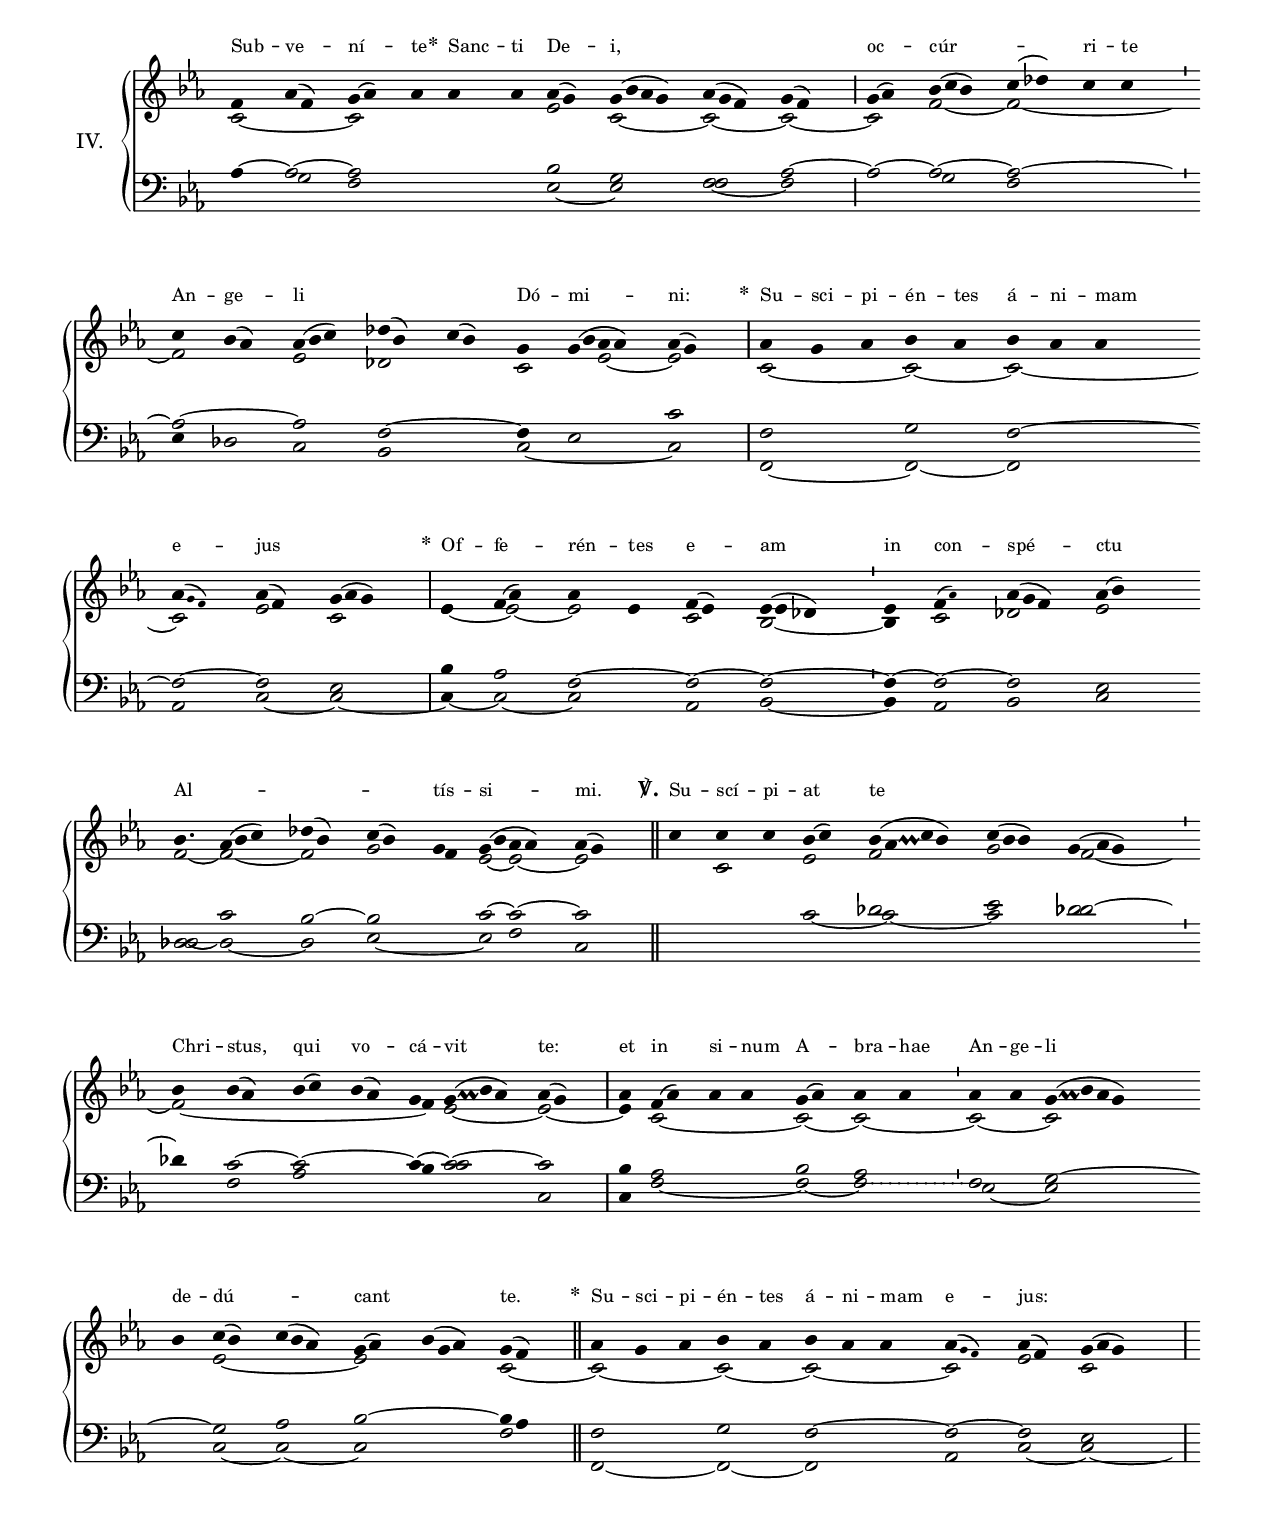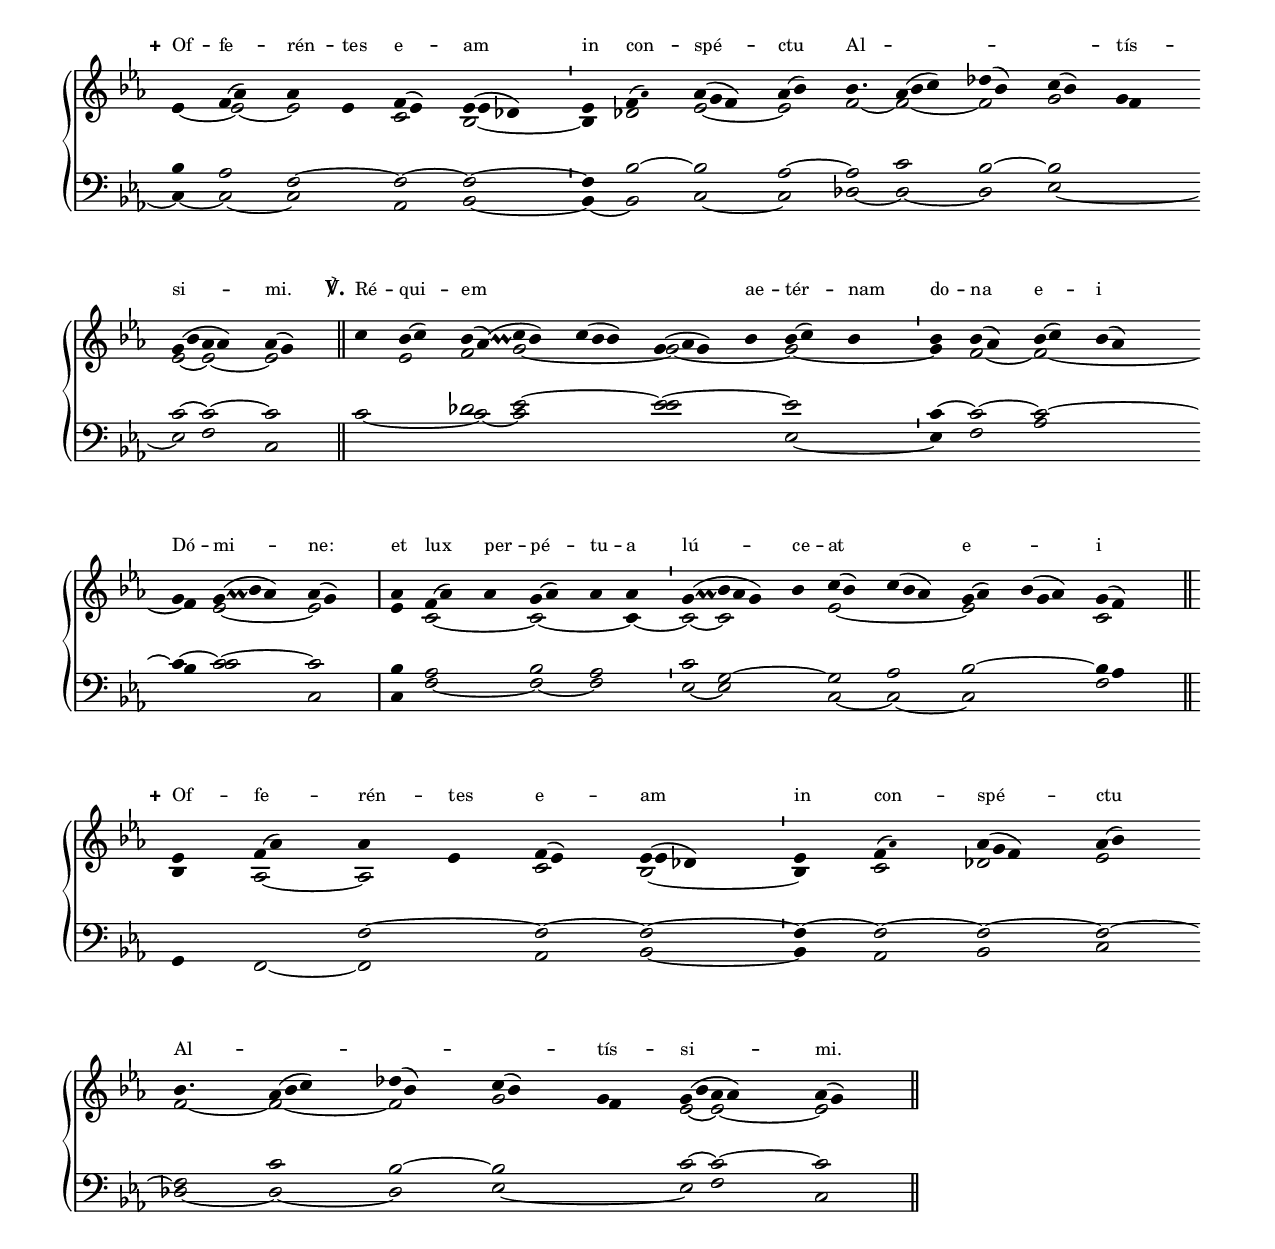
\version "2.22.0"
\include "gregorian.ly"
\include "noh2.ily"

%Proofed 3/15

global = {
  \cadenzaOn
  \override Glissando #'thickness = #2.0
  \set tieWaitForNote = ##t
}

chantText = \lyricmode {
	Sub -- ve -- ní -- te \set stanza = "*"
 Sanc -- ti De -- i, _ _ oc -- cúr -- _ ri -- te An -- ge -- li _ _ Dó -- mi -- ni: \set stanza = "*"
 Su -- sci -- pi -- én -- tes á -- ni -- mam e -- jus _ \set stanza = "*"
 Of -- fe -- rén -- tes e -- am in con -- spé -- ctu Al -- _ _ _ tís -- si -- mi. \set stanza = "℣."
 Su -- scí -- pi -- at te _ _ Chri -- stus, qui vo -- cá -- vit te: et in si -- num A -- bra -- hae An -- ge -- li de -- dú -- _ cant _ te. \set stanza = "*"
 Su -- sci -- pi -- én -- tes á -- ni -- mam e -- jus: _ \set stanza = "+"
 Of -- fe -- rén -- tes e -- am in con -- spé -- ctu Al -- _ _ _ tís -- si -- mi. \set stanza = "℣."
 Ré -- qui -- em _ _ ae -- tér -- nam do -- na e -- i Dó -- mi -- ne: et lux per -- pé -- tu -- a lú -- ce -- at _ e -- _ i \set stanza = "+"
 Of -- fe -- rén -- tes e -- am in con -- spé -- ctu Al -- _ _ _ tís -- si -- mi. 
}

chantMusic = {
  \tieDown
	\key ees \major
f'4 aes'4( f'4) g'4( aes'4) aes'4 

aes'4 aes'4 
aes'4( g'4) g'4( bes'4 aes'4 g'4) aes'4( g'4 f'4) g'4( f'4) 
\divisioMaior
g'4( aes'4) bes'4( c''4 bes'4) c''4( des''4) c''4 c''4 
\bar "" \break

\divisioMinima
c''4 bes'4( aes'4) aes'4( bes'4 c''4) des''4( bes'4) c''4( bes'4) 
g'4 g'4( bes'4 aes'4 aes'4) aes'4( g'4) 
\divisioMaxima
aes'4 g'4 aes'4 bes'4 aes'4 
bes'4 aes'4 aes'4 
\bar "" \break

aes'4( \once \tweak #'font-size #-4 g'4 \once \tweak #'font-size #-4 f'4) aes'4( f'4) g'4( aes'4 g'4) 
\divisioMaxima
ees'4 f'4( aes'4) aes'4 ees'4 
f'4( ees'4) ees'4( ees'4 des'4) 
\divisioMinima
ees'4 
f'4( \once \tweak #'font-size #-4 aes'4) aes'4( g'4 f'4) aes'4( bes'4) 
\bar "" \break

bes'4. aes'4( bes'4 c''4) des''4( bes'4) c''4( bes'4) g'4 g'4( bes'4 aes'4 aes'4) aes'4( g'4) 
\finalis
c''4 c''4 c''4 bes'4( c''4) 
bes'4( aes'4 \quil bes'4 c''4 bes'4) c''4( bes'4 bes'4) g'4( aes'4 g'4) 
\bar "" \break

\divisioMinima
bes'4 bes'4( aes'4) 
bes'4( c''4) 
bes'4( aes'4) g'4 g'4( \quil aes'4 bes'4 aes'4) 
aes'4( g'4) 
\divisioMaxima
aes'4 
f'4( aes'4) 
aes'4 aes'4 
g'4( aes'4) aes'4 aes'4 
\divisioMinima
aes'4 aes'4 g'4( \quil aes'4 bes'4 aes'4 g'4) 
\bar "" \break

bes'4 c''4( bes'4) c''4( bes'4 aes'4) g'4( aes'4) bes'4( g'4 aes'4) 
g'4( f'4) 
\finalis
aes'4 g'4 aes'4 bes'4 aes'4 
bes'4 aes'4 aes'4 
aes'4( \once \tweak #'font-size #-4 g'4 \once \tweak #'font-size #-4 f'4) aes'4( f'4) g'4( aes'4 g'4) 
\bar "" \break

\divisioMaxima
ees'4 f'4( aes'4) aes'4 ees'4 
f'4( ees'4) ees'4( ees'4 des'4) 
\divisioMinima
ees'4 
f'4( \once \tweak #'font-size #-4 aes'4) aes'4( g'4 f'4) aes'4( bes'4) 
bes'4. aes'4( bes'4 c''4) des''4( bes'4) c''4( bes'4) g'4
\bar "" \break

g'4( bes'4 aes'4 aes'4) aes'4( g'4) 
\finalis
c''4 bes'4( c''4) bes'4( aes'4)( \quil bes'4 c''4 bes'4) c''4( bes'4 bes'4) g'4( aes'4 g'4) 
bes'4 bes'4( c''4) bes'4 
\divisioMinima
bes'4 bes'4( aes'4) 
bes'4( c''4) bes'4( aes'4) 
\bar "" \break

g'4 g'4( \quil aes'4 bes'4 aes'4) aes'4( g'4) 
\divisioMaxima
aes'4 
f'4( aes'4) 
aes'4 g'4( aes'4) aes'4 aes'4 
\divisioMinima
g'4( \quil aes'4 bes'4 aes'4 g'4) bes'4 c''4( bes'4) c''4( bes'4 aes'4) 
g'4( aes'4) bes'4( g'4 aes'4) g'4( f'4) 
\finalis
\bar "" \break

ees'4 f'4( aes'4) aes'4 ees'4 
f'4( ees'4) ees'4( ees'4 des'4) 
\divisioMinima
ees'4 
f'4( \once \tweak #'font-size #-4 aes'4) aes'4( g'4 f'4) aes'4( bes'4) 
\bar "" \break

bes'4. aes'4( bes'4 c''4) des''4( bes'4) c''4( bes'4) g'4 g'4( bes'4 aes'4 aes'4) aes'4( g'4) 
\finalis
}

altoMusic = {
	c'2*6/4~ 
c'2*10/4 
ees'2*4/4 
c'2*8/4~ 
c'2*6/4~ 
c'2*4/4~ 
c'2*4/4 
f'2*6/4~ 
f'2*8/4~ 
f'2*6/4 
ees'2*6/4 
des'2*8/4 
c'2*6/4 
ees'2*4/4~ 
ees'2*4/4 
c'2*6/4~ 
c'2*4/4~ 
c'2*6/4~ 
c'2*6/4 
ees'2*4/4 
c'2*6/4 
ees'4~ 
ees'2*4/4~ 
ees'2*4/4 
c'2*4/4 
bes2*6/4~ 
bes4 
c'2*4/4 
des'2*6/4 
ees'2*4/4 
f'2*3/4~ 
f'2*6/4~ 
f'2*4/4 
g'2*4/4 
f'4 
ees'2*4/4~ 
ees'2*4/4~ 
ees'2*4/4 
s4 
c'2*4/4 
ees'2*4/4 
f'2*10/4 
g'2*6/4 
f'2*6/4~ 
f'2*14/4~ 
f'4 
ees'2*8/4~ 
ees'2*4/4~ 
ees'4 
c'2*8/4~ 
c'2*4/4~ 
c'2*4/4~ 
c'2*4/4~ 
c'2*10/4
s4
ees'2*10/4~ 
ees'2*10/4 
c'2*4/4~ 
c'2*6/4~ 
c'2*4/4~ 
c'2*6/4~ 
c'2*6/4 
ees'2*4/4 
c'2*6/4 
ees'4~ 
ees'2*4/4~ 
ees'2*4/4 
c'2*4/4 
bes2*6/4~ 
bes4 
des'2*4/4 
ees'2*6/4~ 
ees'2*4/4 
f'2*3/4~ 
f'2*6/4~ 
f'2*4/4 
g'2*4/4 
f'4 
ees'2*4/4~ 
ees'2*4/4~ 
ees'2*4/4 
s4 
ees'2*4/4 
f'2*6/4 
g'2*10/4~ 
g'2*8/4~ 
g'2*6/4~ 
g'4 
f'2*4/4~ 
f'2*8/4~ 
f'4 
ees'2*8/4~ 
ees'2*4/4
ees'4 
c'2*6/4~ 
c'2*6/4~ 
c'4~ 
c'2*4/4~ 
c'2*8/4 
ees'2*10/4~ 
ees'2*10/4 
c'2*4/4 
bes4 
aes2*4/4~ 
aes2*4/4 
c'2*4/4 
bes2*6/4~ 
bes4 
c'2*4/4 
des'2*6/4 
ees'2*4/4 
f'2*3/4~ 
f'2*6/4~ 
f'2*4/4 
g'2*4/4 
f'4 
ees'2*4/4~ 
ees'2*4/4~ 
ees'2*4/4 
}

tenorMusic = {
	\key ees \major
aes4~ 
aes2*4/4~ 
aes2*10/4 
bes2*4/4 
g2*8/4 
\shiftRight f2*6/4 
aes2*4/4~ 
\divisioMaior
aes2*4/4~ 
aes2*6/4~ 
aes2*8/4~ 
\divisioMinima
aes2*6/4~ 
aes2*6/4 
f2*8/4~ 
f4 
ees2*8/4 
c'2*4/4 
\divisioMaxima
f2*6/4 
g2*4/4 
f2*6/4~ 
f2*6/4~ 
f2*4/4 
ees2*6/4 
\divisioMaxima
bes4 
aes2*4/4 
f2*4/4~ 
f2*4/4~ 
f2*6/4~ 
\divisioMinima
f4~ 
f2*4/4~ 
f2*6/4 
ees2*4/4 
\shiftRight des2*3/4 
c'2*6/4 
bes2*4/4~ 
bes2*6/4 
c'2*4/4~ 
c'2*4/4~ 
c'2*4/4 
\finalis
s2*10/4 
des'2*10/4 
ees'2*6/4 
\shiftRight des'2*6/4~ 
\divisioMinima
des'4 
c'2*4/4~ 
c'2*8/4~ 
c'4~ 
c'2*8/4~ 
c'2*4/4 
\divisioMaxima
bes4 
aes2*8/4 
bes2*4/4 
aes2*4/4 
\divisioMinima
f2*4/4 
\set tieWaitForNote=##t
g2*10/4~
s4
g2*4/4 
aes2*6/4 
bes2*10/4~ 
bes4 
aes4 
\finalis
f2*6/4 
g2*4/4 
f2*6/4~ 
f2*6/4~ 
f2*4/4 
ees2*6/4 
\divisioMaxima
bes4 
aes2*4/4 
f2*4/4~ 
f2*4/4~ 
f2*6/4~ 
\divisioMinima
f4 
bes2*4/4~ 
bes2*6/4 
aes2*4/4~ 
aes2*3/4
c'2*6/4 
bes2*4/4~ 
bes2*6/4 
c'2*4/4~ 
c'2*4/4~ 
c'2*4/4 
\finalis
s2*6/4 
des'2*6/4 
ees'2*10/4~ 
ees'2*8/4~ 
ees'2*6/4 
\divisioMinima
c'4~ 
c'2*4/4~ 
c'2*8/4~ 
c'4~ 
c'2*8/4~ 
c'2*4/4 
\divisioMaxima
bes4 
aes2*6/4 
bes2*4/4 
aes2*4/4 
\divisioMinima
c'2*4/4 
g2*8/4~ 
g2*4/4 
aes2*6/4 
bes2*10/4~ 
bes4 
aes4 
\finalis
s2*6/4 
f2*4/4~ 
f2*4/4~ 
f2*6/4~ 
\divisioMinima
f4~ 
f2*4/4~ 
f2*6/4~ 
f2*4/4~ 
f2*3/4 
c'2*6/4 
bes2*4/4~ 
bes2*6/4 
c'2*4/4~ 
c'2*4/4~ 
c'2*4/4 
\finalis
}

bassMusic = {
	s4 
g2*4/4 
f2*10/4 
ees2*4/4~ 
ees2*8/4 
f2*6/4~ 
f2*4/4 
s2*4/4 
g2*6/4 
f2*8/4 
ees4 
des2*4/4 
c2*6/4 
bes,2*8/4 
c2*10/4~ 
c2*4/4 
f,2*6/4~ 
f,2*4/4~ 
f,2*6/4 
aes,2*6/4 
c2*4/4~ 
c2*6/4~ 
c4~ 
c2*4/4~ 
c2*4/4 
aes,2*4/4 
bes,2*6/4~ 
bes,4 
aes,2*4/4 
bes,2*6/4 
c2*4/4 
des2*3/4~ 
des2*6/4~ 
des2*4/4 
ees2*6/4~ 
ees2*4/4 
f2*4/4 
c2*4/4 
s2*6/4 
c'2*4/4~ 
c'2*10/4~ 
c'2*6/4 
des'2*6/4 
s4 
f2*4/4 
aes2*8/4 
bes4 
\shiftRight c'2*8/4 
c2*4/4 
c4 
f2*8/4~ 
f2*4/4~ 
f2*4/4 
ees2*4/4~ 
ees2*10/4
s4
c2*4/4~ 
c2*6/4~ 
c2*10/4 
f2*4/4 
f,2*6/4~ 
f,2*4/4~ 
f,2*6/4 
aes,2*6/4 
c2*4/4~ 
c2*6/4~ 
c4~ 
c2*4/4~ 
c2*4/4 
aes,2*4/4 
bes,2*6/4~ 
bes,4~ 
bes,2*4/4 
c2*6/4~ 
c2*4/4 
des2*3/4~ 
des2*6/4~ 
des2*4/4 
ees2*6/4~ 
ees2*4/4 
f2*4/4 
c2*4/4 
c'2*6/4~ 
c'2*6/4~ 
c'2*10/4 
\shiftRight ees'2*8/4 
ees2*6/4~ 
ees4 
f2*4/4 
aes2*8/4 
bes4 
\shiftRight c'2*8/4 
c2*4/4 
c4 
f2*6/4~ 
f2*4/4~ 
f2*4/4 
ees2*4/4~ 
ees2*8/4 
c2*4/4~ 
c2*6/4~ 
c2*10/4 
f2*4/4 
g,4 
f,2*4/4~ 
f,2*4/4 
aes,2*4/4 
bes,2*6/4~ 
bes,4 
aes,2*4/4 
bes,2*6/4 
c2*4/4 
des2*3/4~ 
des2*6/4~ 
des2*4/4 
ees2*6/4~ 
ees2*4/4 
f2*4/4 
c2
}

voiceLines = {
  \voiceLineStyle

  s2*65 s4 s8
  \allowVoiceLineBreak
  \offsetVoiceLineY
  \voiceLine "down" "down" f2 f2*1/2
}

\score{
  <<
    \new Lyrics
    \new GrandStaff <<
      \set GrandStaff.autoBeaming = ##f
      \set GrandStaff.instrumentName = \markup \center-column {
        "IV."
      }
      \new Staff = up <<
        \new Voice = "chant" {
          \voiceOne \global \chantMusic
        }
        \new Voice {
          \voiceTwo \global \altoMusic
        }
      >>

      \new Staff = down <<
        \clef bass
        \new Voice {
          \voiceOne \global \tenorMusic
        }
        \new Voice {
          \voiceTwo \global \bassMusic
        }
        \new Voice {
          \voiceThree \global \voiceLines
        }
      >>
    >>
    \context Lyrics {
      \lyricsto chant {
        \chantText
      }
    }
  >>
}
